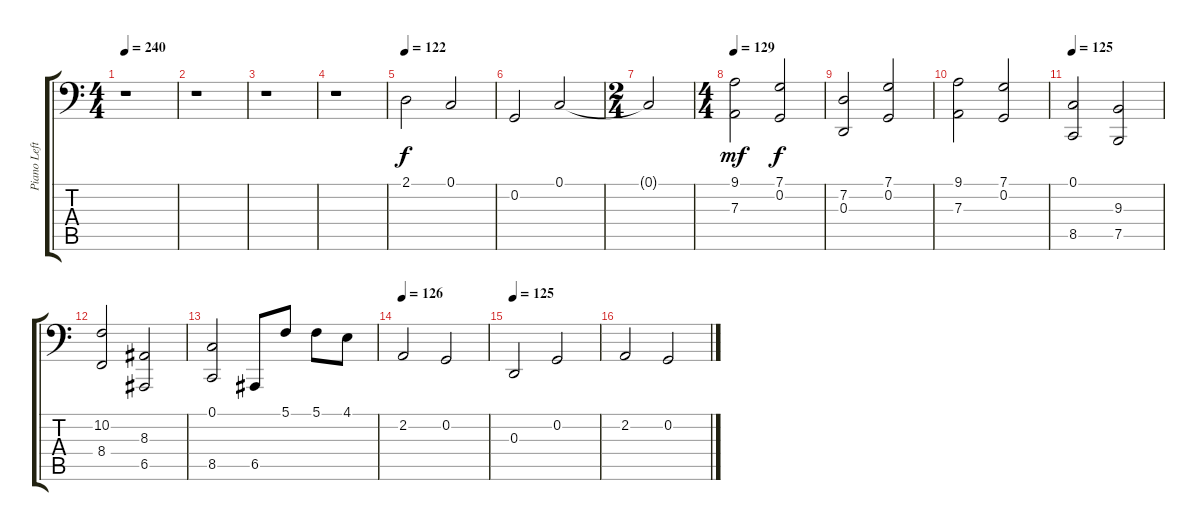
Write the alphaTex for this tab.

\track ("Piano Left Hand" "Piano Left") {instrument acousticgrandpiano}
\staff {score tabs}
\tuning (C3 G2 D2 A1 E1 B0) {hide}
\ts (4 4)
\tempo 240
\clef f4
\ks c
r.1{dy f instrument acousticgrandpiano} |
r.1 |
r.1 |
r.1 |
\tempo 122
2.1.2 0.1.2 |
0.2.2 0.1.2 |
\ts (2 4)
0.1{t}.2 |
\ts (4 4)
\tempo 129
(9.1 7.3).2{dy mf} (7.1 0.2).2{dy f} |
(7.2 0.3).2 (7.1 0.2).2 |
(9.1 7.3).2 (7.1 0.2).2 |
\tempo 125
(0.1 8.5).2 (9.3 7.5).2 |
(10.2 8.4).2 (8.3 6.5).2 |
(0.1 8.5).2 6.5.8 5.1.8 5.1.8 4.1.8 |
\tempo 126
2.2.2 0.2.2 |
\tempo 125
0.3.2 0.2.2 |
2.2.2 0.2.2
